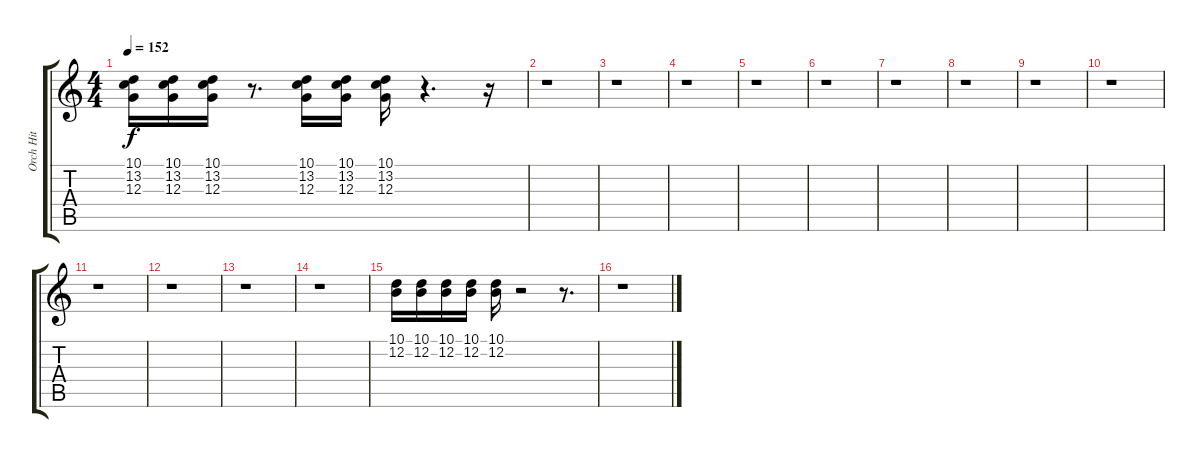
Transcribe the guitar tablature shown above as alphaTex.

\track ("Orch Hit            " "Orch Hit  ") {instrument orchestrahit}
\staff {score tabs}
\tuning (E4 B3 G3 D3 A2 E2) {hide}
\ts (4 4)
\tempo 152
\clef g2
\ks c
(10.1 13.2 12.3).16{dy f instrument orchestrahit} (10.1 13.2 12.3).16 (10.1 13.2 12.3).16 r.8{d} (10.1 13.2 12.3).16 (10.1 13.2 12.3).16 (10.1 13.2 12.3).16 r.4{d} r.16 |
r.1 |
r.1 |
r.1 |
r.1 |
r.1 |
r.1 |
r.1 |
r.1 |
r.1 |
r.1 |
r.1 |
r.1 |
r.1 |
(10.1 12.2).16 (10.1 12.2).16 (10.1 12.2).16 (10.1 12.2).16 (10.1 12.2).16 r.2 r.8{d} |
r.1
